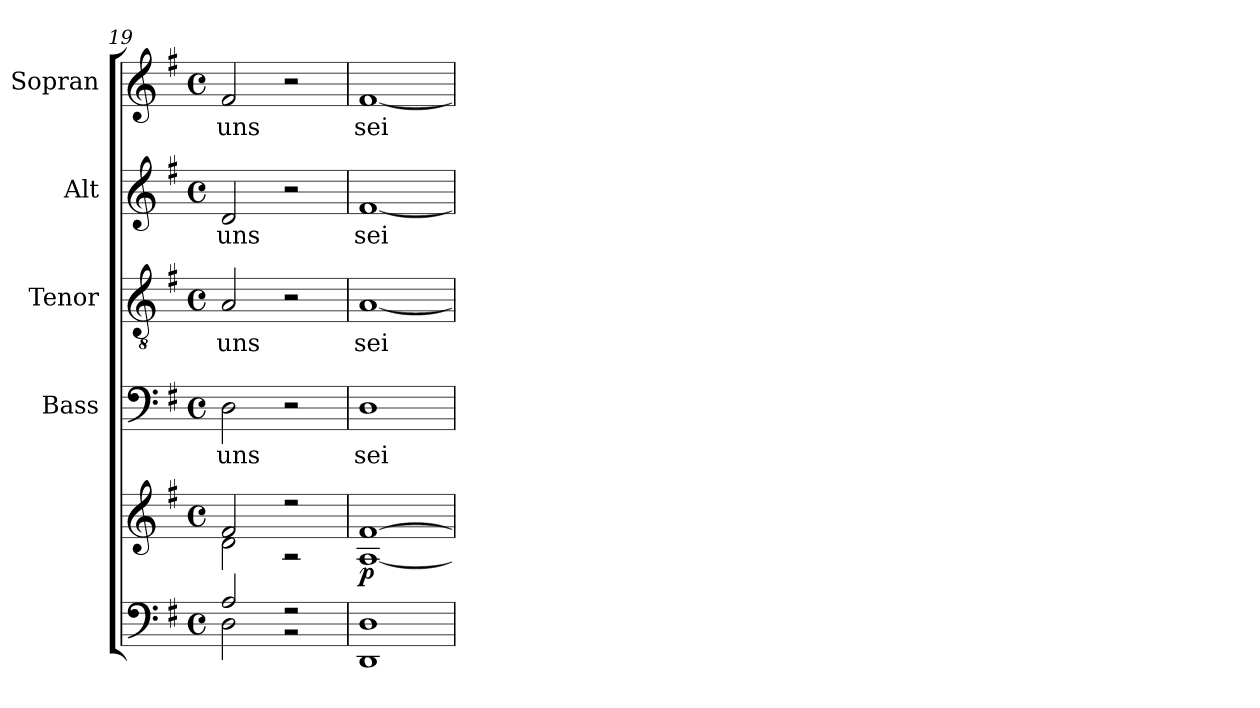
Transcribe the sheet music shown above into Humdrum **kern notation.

**kern	**kern	**dynam	**kern	**text	**kern	**text	**kern	**text	**kern	**text
*part5	*part5	*part5	*part4	*part4	*part3	*part3	*part2	*part2	*part1	*part1
*staff6	*staff5	*staff5/6	*staff4	*staff4	*staff3	*staff3	*staff2	*staff2	*staff1	*staff1
*	*	*	*I"Bass	*	*I"Tenor	*	*I"Alt	*	*I"Sopran	*
*	*	*	*I'B.	*	*I'T.	*	*I'A.	*	*I'S.	*
*clefF4	*clefG2	*	*clefF4	*	*clefGv2	*	*clefG2	*	*clefG2	*
*k[f#]	*k[f#]	*	*k[f#]	*	*k[f#]	*	*k[f#]	*	*k[f#]	*
*G:	*G:	*	*G:	*	*G:	*	*G:	*	*G:	*
*M4/4	*M4/4	*	*M4/4	*	*M4/4	*	*M4/4	*	*M4/4	*
*met(c)	*met(c)	*	*met(c)	*	*met(c)	*	*met(c)	*	*met(c)	*
=19	=19	=19	=19	=19	=19	=19	=19	=19	=19	=19
*^	*^	*	*	*	*	*	*	*	*	*
!	!	!	!	!	!	!LO:LY:b	!	!LO:LY:b	!	!LO:LY:b	!	!LO:LY:b
2A/	2D\	2f#/	2d\	.	2D\	uns	2A/	uns	2d/	uns	2f#/	uns
2r	2r	2r	2r	.	2r	.	2r	.	2r	.	2r	.
=20	=20	=20	=20	=20	=20	=20	=20	=20	=20	=20	=20	=20
!	!	!	!	!LO:DY:b	!	!LO:LY:b	!	!LO:LY:b	!	!LO:LY:b	!	!LO:LY:b
*v	*v	*	*	*	*	*	*	*	*	*	*	*
1DD 1D	[>1f#	[<1A	p	1D	sei-	[1A	sei-	[1f#	sei-	[1f#	sei-
*	*v	*v	*	*	*	*	*	*	*	*	*
=	=	=	=	=	=	=	=	=	=	=
*-	*-	*-	*-	*-	*-	*-	*-	*-	*-	*-
